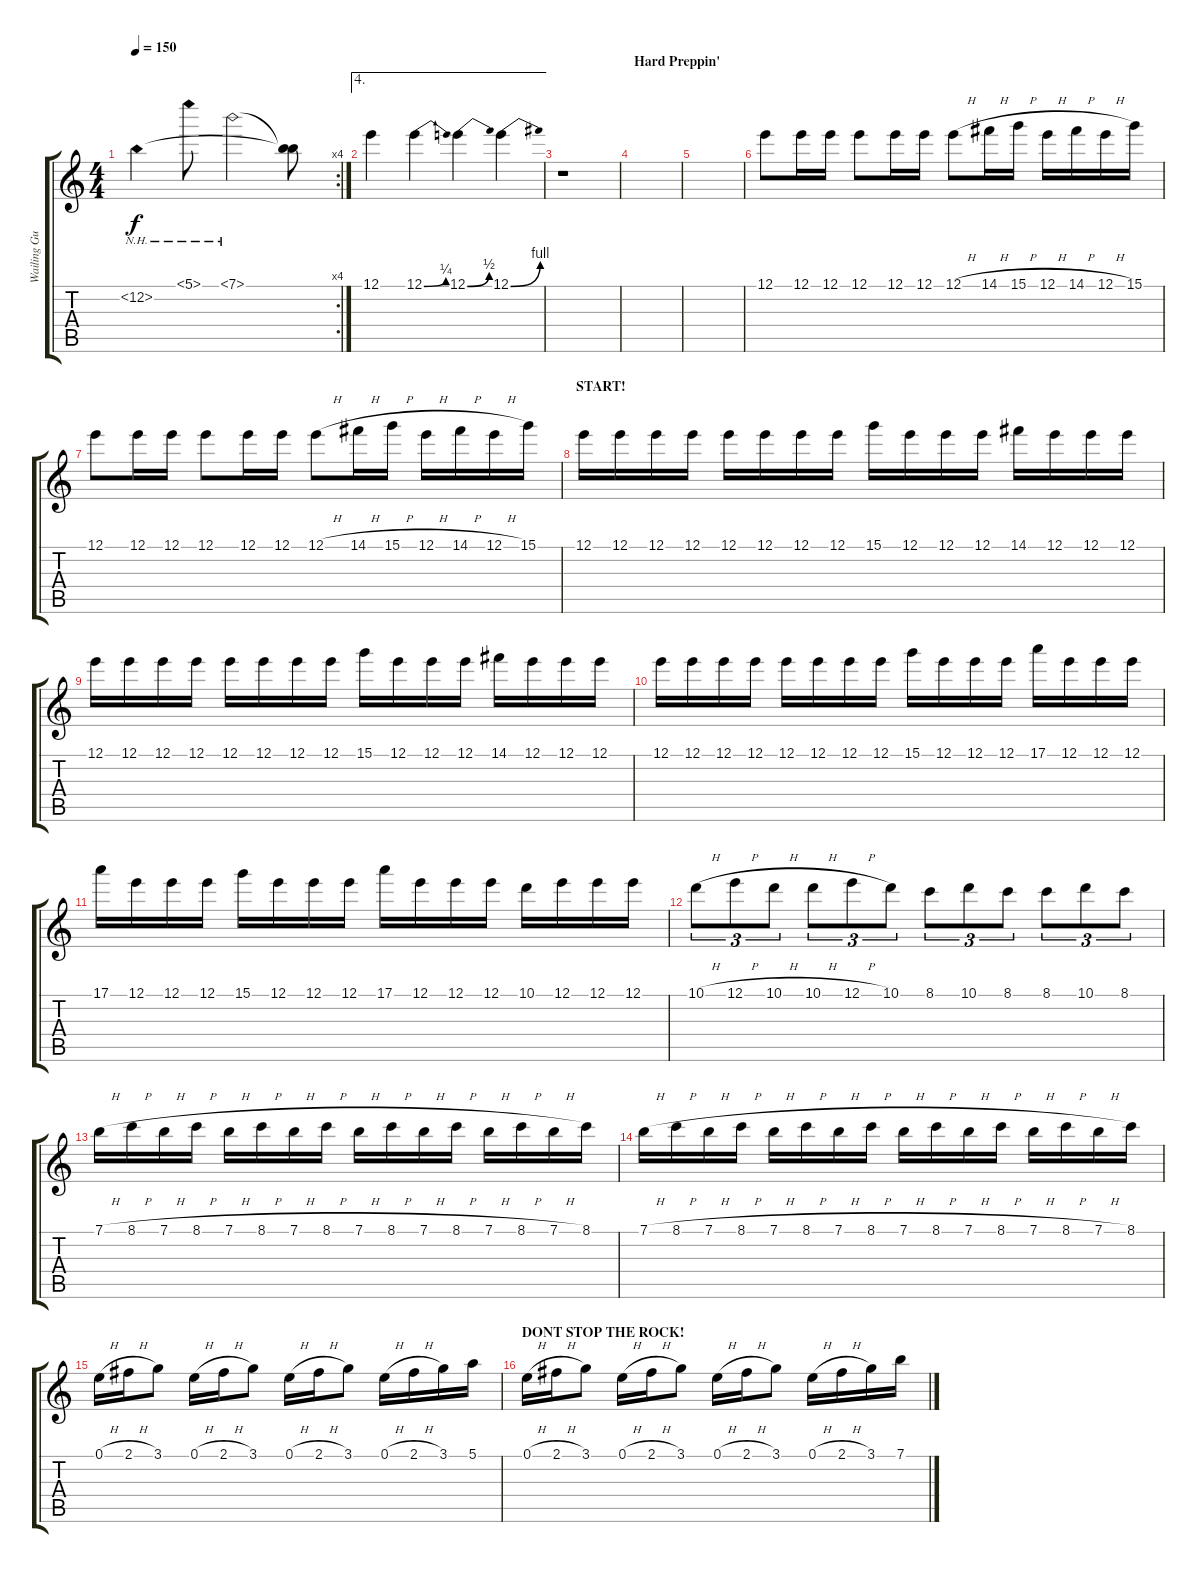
\track ("Wailing Guitar" "Wailing Gu") {instrument overdrivenguitar}
\staff {score tabs}
\tuning (E4 B3 G3 D3 A2 E2) {hide}
\rc 4
\ts (4 4)
\tempo 150
\clef g2
\ks c
12.2{nh}.4{dy f} 5.1{nh}.8 7.1{nh}.2 (7.1{t} 12.2{t}).8 |
\ae 4
12.1.4 12.1{be (bend 0 0 60 1)}.4 12.1{be (bend 0 0 60 2)}.4 12.1{be (bend 0 0 60 4)}.4 |
r.1 |
\section ("" "Hard Preppin'")
|
|
12.1.8 12.1.16 12.1.16 12.1.8 12.1.16 12.1.16 12.1{h}.8 14.1{h}.16 15.1{h}.16 12.1{h}.16 14.1{h}.16 12.1{h}.16 15.1.16 |
12.1.8 12.1.16 12.1.16 12.1.8 12.1.16 12.1.16 12.1{h}.8 14.1{h}.16 15.1{h}.16 12.1{h}.16 14.1{h}.16 12.1{h}.16 15.1.16 |
\section ("" "START!")
12.1.16 12.1.16 12.1.16 12.1.16 12.1.16 12.1.16 12.1.16 12.1.16 15.1.16 12.1.16 12.1.16 12.1.16 14.1.16 12.1.16 12.1.16 12.1.16 |
12.1.16 12.1.16 12.1.16 12.1.16 12.1.16 12.1.16 12.1.16 12.1.16 15.1.16 12.1.16 12.1.16 12.1.16 14.1.16 12.1.16 12.1.16 12.1.16 |
12.1.16 12.1.16 12.1.16 12.1.16 12.1.16 12.1.16 12.1.16 12.1.16 15.1.16 12.1.16 12.1.16 12.1.16 17.1.16 12.1.16 12.1.16 12.1.16 |
17.1.16 12.1.16 12.1.16 12.1.16 15.1.16 12.1.16 12.1.16 12.1.16 17.1.16 12.1.16 12.1.16 12.1.16 10.1.16 12.1.16 12.1.16 12.1.16 |
10.1{h}.8{tu (3 2)} 12.1{h}.8{tu (3 2)} 10.1{h}.8{tu (3 2)} 10.1{h}.8{tu (3 2)} 12.1{h}.8{tu (3 2)} 10.1.8{tu (3 2)} 8.1.8{tu (3 2)} 10.1.8{tu (3 2)} 8.1.8{tu (3 2)} 8.1.8{tu (3 2)} 10.1.8{tu (3 2)} 8.1.8{tu (3 2)} |
7.1{h}.16 8.1{h}.16 7.1{h}.16 8.1{h}.16 7.1{h}.16 8.1{h}.16 7.1{h}.16 8.1{h}.16 7.1{h}.16 8.1{h}.16 7.1{h}.16 8.1{h}.16 7.1{h}.16 8.1{h}.16 7.1{h}.16 8.1.16 |
7.1{h}.16 8.1{h}.16 7.1{h}.16 8.1{h}.16 7.1{h}.16 8.1{h}.16 7.1{h}.16 8.1{h}.16 7.1{h}.16 8.1{h}.16 7.1{h}.16 8.1{h}.16 7.1{h}.16 8.1{h}.16 7.1{h}.16 8.1.16 |
0.1{h}.16 2.1{h}.16 3.1.8 0.1{h}.16 2.1{h}.16 3.1.8 0.1{h}.16 2.1{h}.16 3.1.8 0.1{h}.16 2.1{h}.16 3.1.16 5.1.16 |
\section ("" "DONT STOP THE ROCK!")
0.1{h}.16 2.1{h}.16 3.1.8 0.1{h}.16 2.1{h}.16 3.1.8 0.1{h}.16 2.1{h}.16 3.1.8 0.1{h}.16 2.1{h}.16 3.1.16 7.1.16
